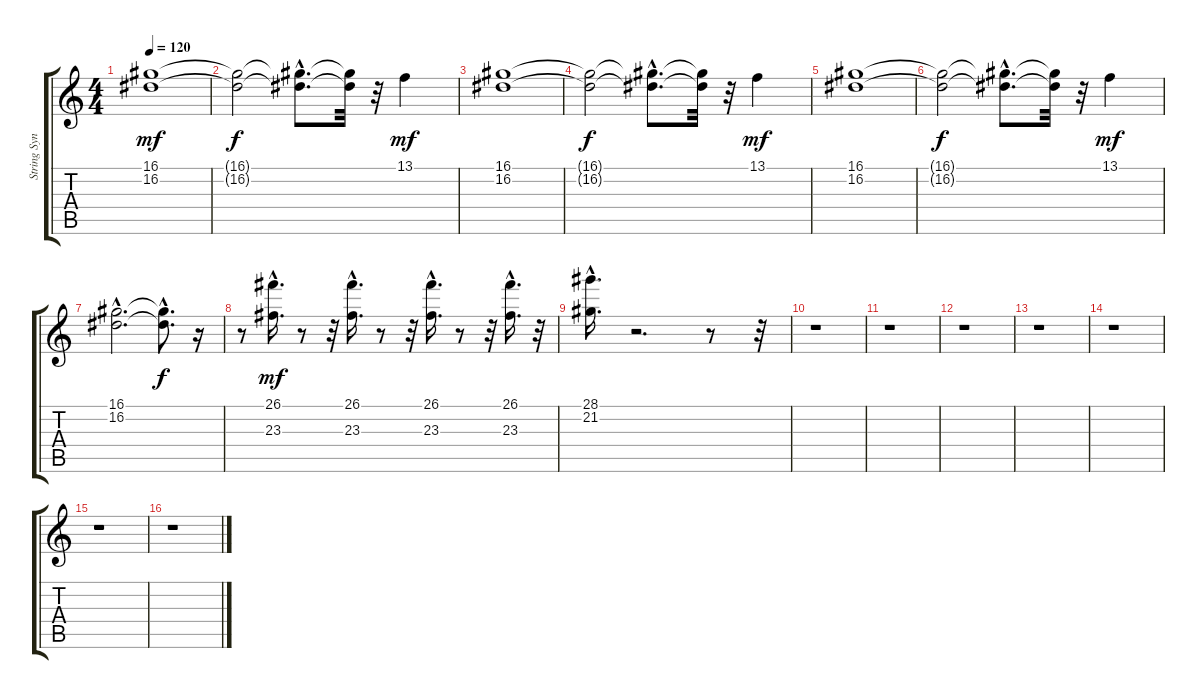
\track ("String Synth" "String Syn") {instrument synthstrings1}
\staff {score tabs}
\tuning (E4 B3 G3 D3 A2 E2) {hide}
\ts (4 4)
\tempo 120
\clef g2
\ks c
(16.1 16.2).1{dy mf} |
(16.1{t} 16.2{t}).2{dy f} (16.1{hac t} 16.2{hac t}).8{d} (16.1{t} 16.2{t}).32 r.32 13.1.4{dy mf} |
(16.1 16.2).1 |
(16.1{t} 16.2{t}).2{dy f} (16.1{hac t} 16.2{hac t}).8{d} (16.1{t} 16.2{t}).32 r.32 13.1.4{dy mf} |
(16.1 16.2).1 |
(16.1{t} 16.2{t}).2{dy f} (16.1{hac t} 16.2{hac t}).8{d} (16.1{t} 16.2{t}).32 r.32 13.1.4{dy mf} |
(16.1{hac} 16.2{hac}).2{d} (16.1{hac t} 16.2{hac t}).8{d dy f} r.16 |
r.8 (26.1{hac} 23.3{hac}).16{d dy mf} r.8 r.32 (26.1{hac} 23.3{hac}).16{d} r.8 r.32 (26.1{hac} 23.3{hac}).16{d} r.8 r.32 (26.1{hac} 23.3{hac}).16{d} r.32 |
(28.1{hac} 21.2{hac}).16{d} r.2{d} r.8 r.32 |
r.1 |
r.1 |
r.1 |
r.1 |
r.1 |
r.1 |
r.1
